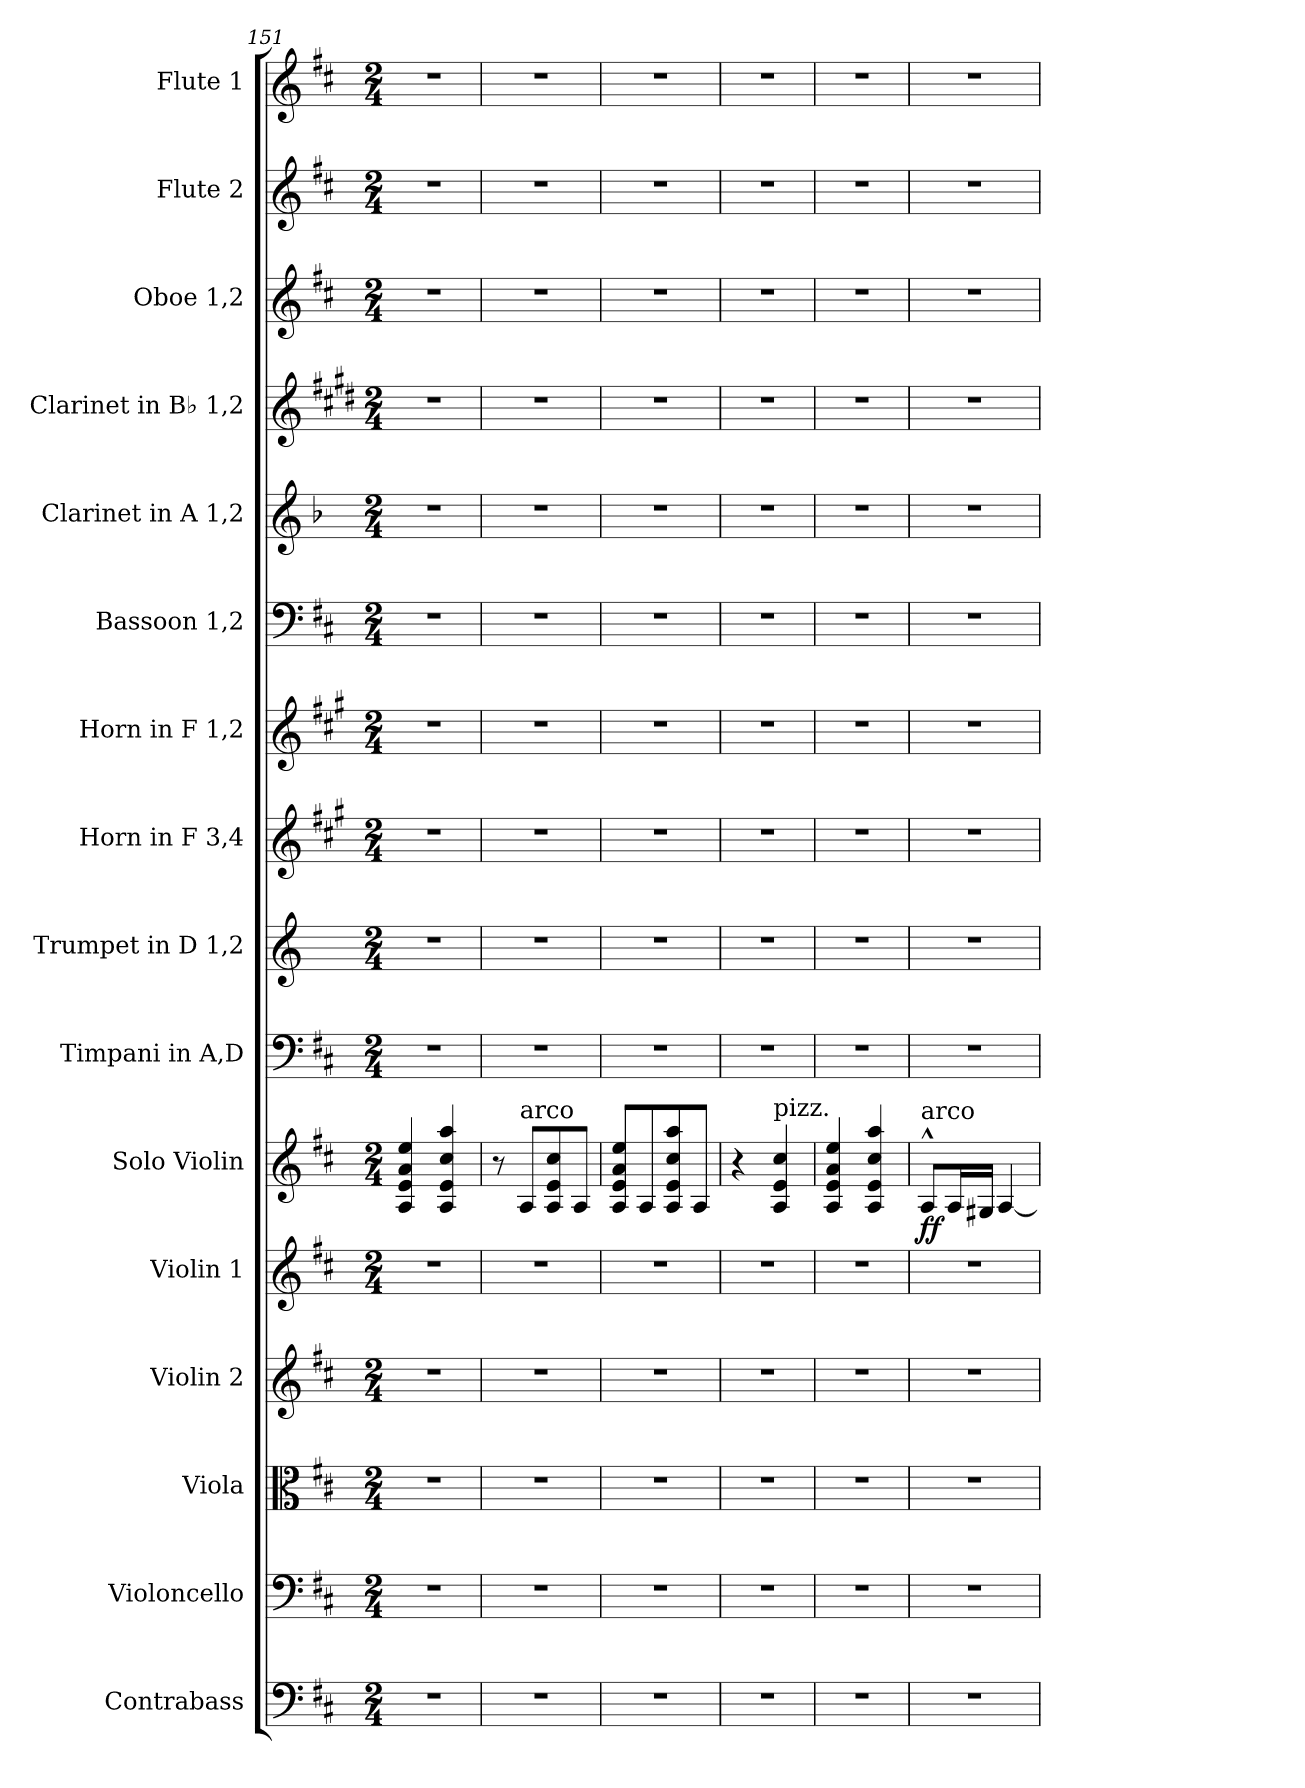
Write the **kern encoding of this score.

**kern	**kern	**kern	**kern	**kern	**kern	**dynam	**kern	**kern	**kern	**kern	**kern	**kern	**kern	**kern	**kern	**kern
*part16	*part15	*part14	*part13	*part12	*part11	*part11	*part10	*part9	*part8	*part7	*part6	*part5	*part4	*part3	*part2	*part1
*staff16	*staff15	*staff14	*staff13	*staff12	*staff11	*staff11	*staff10	*staff9	*staff8	*staff7	*staff6	*staff5	*staff4	*staff3	*staff2	*staff1
*I"Contrabass	*I"Violoncello	*I"Viola	*I"Violin 2	*I"Violin 1	*I"Solo Violin	*	*I"Timpani in A,D	*I"Trumpet in D 1,2	*I"Horn in F 3,4	*I"Horn in F 1,2	*I"Bassoon 1,2	*I"Clarinet in A 1,2	*I"Clarinet in B♭ 1,2	*I"Oboe 1,2	*I"Flute 2	*I"Flute 1
*I'Cb.	*I'Vc.	*I'Vla.	*I'Vln. 2	*I'Vln. 1	*I'Solo Vln.	*	*I'Timp. in A,D	*I'Tpt. in D 1,2	*I'Hn. in F 3,4	*I'Hn. in F 1,2	*I'Bsn. 1,2	*I'Cl. in A 1,2	*I'Cl. in B♭ 1,2	*I'Ob. 1,2	*I'Fl. 2	*I'Fl. 1
*clefF4	*clefF4	*clefC3	*clefG2	*clefG2	*clefG2	*	*clefF4	*clefG2	*clefG2	*clefG2	*clefF4	*clefG2	*clefG2	*clefG2	*clefG2	*clefG2
*ITrd7c12	*	*	*	*	*	*	*	*ITrd-1c-2	*ITrd4c7	*ITrd4c7	*	*ITrd2c3	*ITrd1c2	*	*	*
*k[f#c#]	*k[f#c#]	*k[f#c#]	*k[f#c#]	*k[f#c#]	*k[f#c#]	*	*k[f#c#]	*k[f#c#]	*k[f#c#]	*k[f#c#]	*k[f#c#]	*k[f#c#]	*k[f#c#]	*k[f#c#]	*k[f#c#]	*k[f#c#]
*M2/4	*M2/4	*M2/4	*M2/4	*M2/4	*M2/4	*	*M2/4	*M2/4	*M2/4	*M2/4	*M2/4	*M2/4	*M2/4	*M2/4	*M2/4	*M2/4
=151	=151	=151	=151	=151	=151	=151	=151	=151	=151	=151	=151	=151	=151	=151	=151	=151
2r	2r	2r	2r	2r	4A/ 4e/ 4a/ 4ee/	.	2r	2r	2r	2r	2r	2r	2r	2r	2r	2r
.	.	.	.	.	4A/ 4e/ 4cc#/ 4aa/	.	.	.	.	.	.	.	.	.	.	.
=152	=152	=152	=152	=152	=152	=152	=152	=152	=152	=152	=152	=152	=152	=152	=152	=152
*	*	*	*	*	*	*	*	*	*	*	*	*	*	*	*	*^
2r	2r	2r	2r	2r	8r	.	2r	2r	2r	2r	2r	2r	2r	2r	2r	2r	8ryy
*	*	*	*	*	*	*	*	*	*	*	*	*	*	*	*	*MM180	*
!	!	!	!	!	!LO:TX:a:t=arco	!	!	!	!	!	!	!	!	!	!	!	!
.	.	.	.	.	8A/L	.	.	.	.	.	.	.	.	.	.	.	4.ryy
.	.	.	.	.	8A/ 8e/ 8cc#/	.	.	.	.	.	.	.	.	.	.	.	.
.	.	.	.	.	8A/J	.	.	.	.	.	.	.	.	.	.	.	.
*	*	*	*	*	*	*	*	*	*	*	*	*	*	*	*	*v	*v
=153	=153	=153	=153	=153	=153	=153	=153	=153	=153	=153	=153	=153	=153	=153	=153	=153
2r	2r	2r	2r	2r	8A/ 8e/ 8a/ 8ee/L	.	2r	2r	2r	2r	2r	2r	2r	2r	2r	2r
.	.	.	.	.	8A/	.	.	.	.	.	.	.	.	.	.	.
.	.	.	.	.	8A/ 8e/ 8cc#/ 8aa/	.	.	.	.	.	.	.	.	.	.	.
.	.	.	.	.	8A/J	.	.	.	.	.	.	.	.	.	.	.
=154	=154	=154	=154	=154	=154	=154	=154	=154	=154	=154	=154	=154	=154	=154	=154	=154
*	*	*	*	*	*	*	*	*	*	*	*	*	*	*	*	*^
2r	2r	2r	2r	2r	4r	.	2r	2r	2r	2r	2r	2r	2r	2r	2r	2r	4ryy
*	*	*	*	*	*	*	*	*	*	*	*	*	*	*	*	*MM90	*
!	!	!	!	!	!LO:TX:a:t=pizz.	!	!	!	!	!	!	!	!	!	!	!	!
.	.	.	.	.	4A/ 4e/ 4cc#/	.	.	.	.	.	.	.	.	.	.	.	4ryy
=155	=155	=155	=155	=155	=155	=155	=155	=155	=155	=155	=155	=155	=155	=155	=155	=155	=155
*	*	*	*	*	*	*	*	*	*	*	*	*	*	*	*	*MM80	*
2r	2r	2r	2r	2r	4A/ 4e/ 4a/ 4ee/	.	2r	2r	2r	2r	2r	2r	2r	2r	2r	2r	4ryy
*	*	*	*	*	*	*	*	*	*	*	*	*	*	*	*	*MM40	*
.	.	.	.	.	4A/ 4e/ 4cc#/ 4aa/	.	.	.	.	.	.	.	.	.	.	.	4ryy
*	*	*	*	*	*	*	*	*	*	*	*	*	*	*	*	*v	*v
=156	=156	=156	=156	=156	=156	=156	=156	=156	=156	=156	=156	=156	=156	=156	=156	=156
*	*	*	*	*	*	*	*	*	*	*	*	*	*	*	*	*MM100
*	*	*	*	*	*	*	*	*	*	*	*	*	*	*	*	*^
!	!	!	!	!	!LO:TX:a:t=arco	!	!	!	!	!	!	!	!	!	!	!	!
!	!	!	!	!	!	!LO:DY:b	!	!	!	!	!	!	!	!	!	!	!
*	*	*	*	*	*	*	*	*	*	*	*	*	*	*	*	*v	*v
2r	2r	2r	2r	2r	8A^^/L	ff	2r	2r	2r	2r	2r	2r	2r	2r	2r	2r
.	.	.	.	.	16A/L	.	.	.	.	.	.	.	.	.	.	.
.	.	.	.	.	16G#X/JJ	.	.	.	.	.	.	.	.	.	.	.
.	.	.	.	.	[4A/	.	.	.	.	.	.	.	.	.	.	.
=	=	=	=	=	=	=	=	=	=	=	=	=	=	=	=	=
*-	*-	*-	*-	*-	*-	*-	*-	*-	*-	*-	*-	*-	*-	*-	*-	*-
